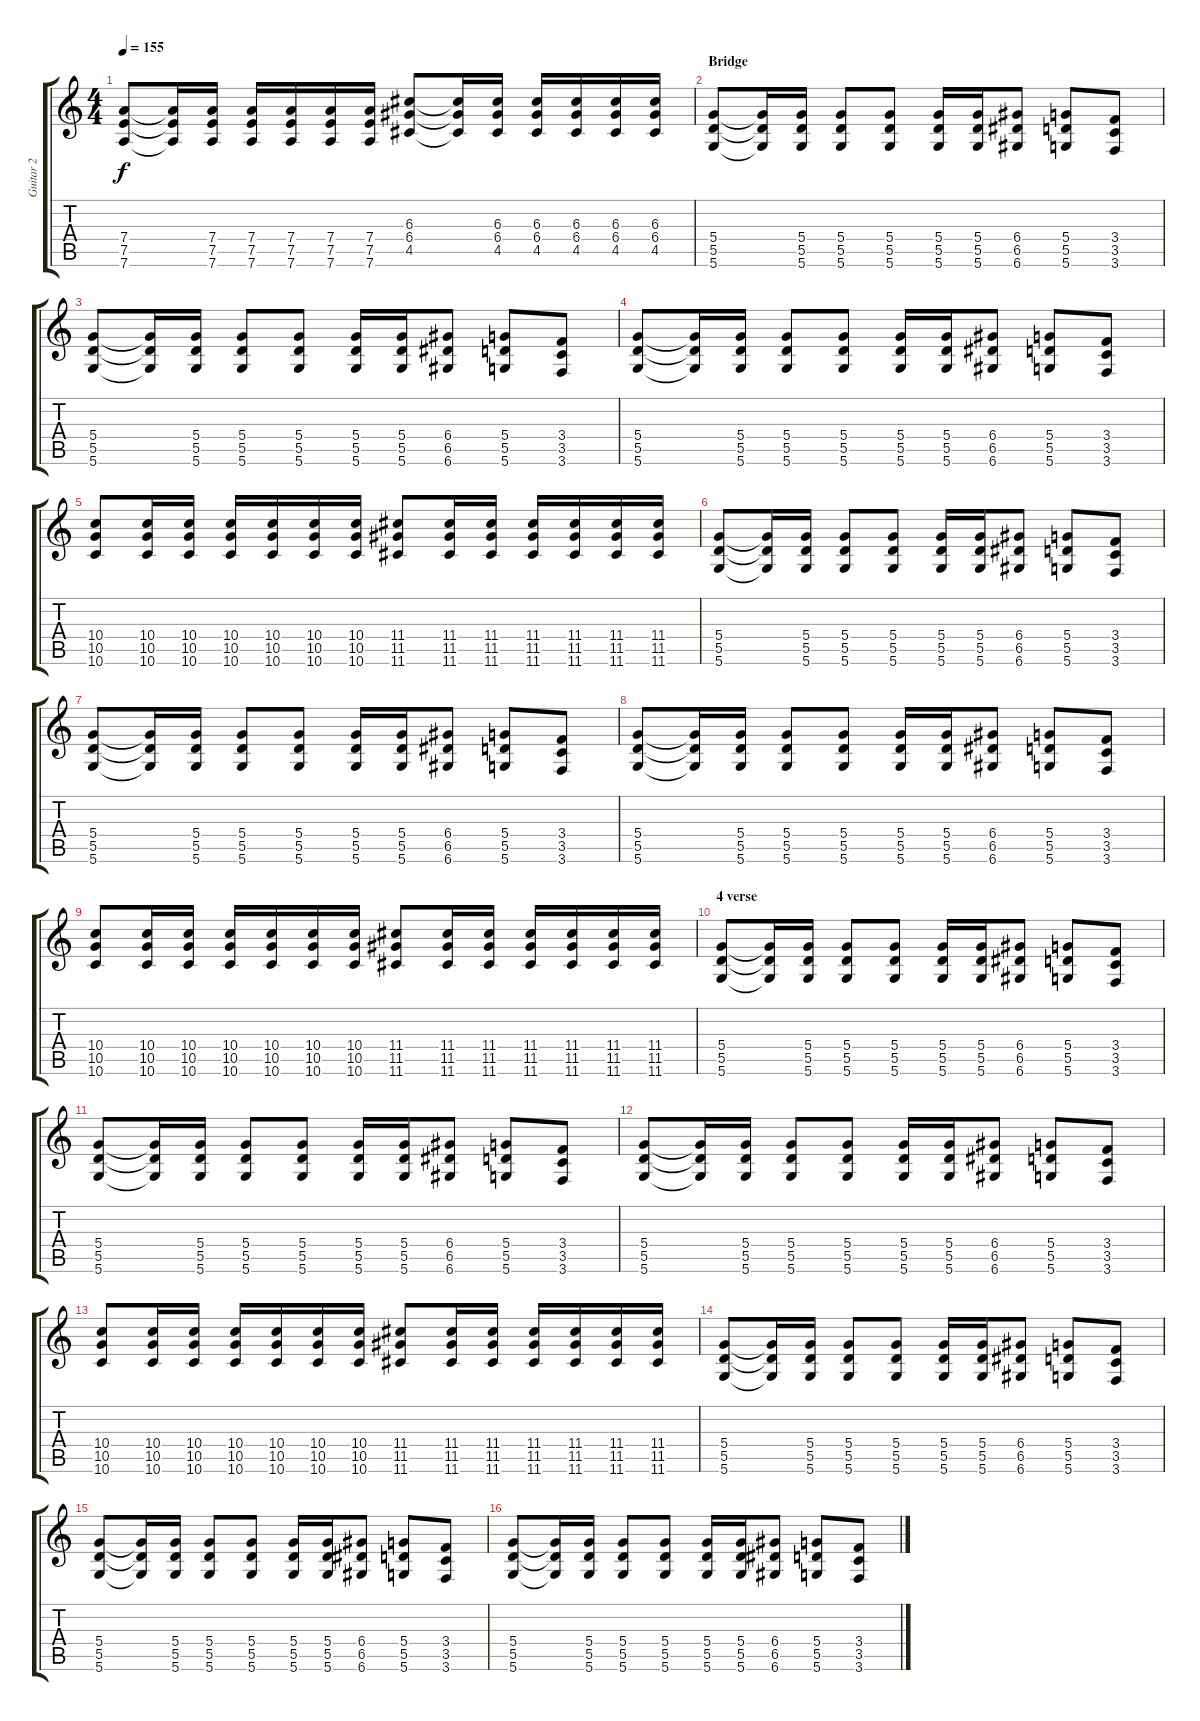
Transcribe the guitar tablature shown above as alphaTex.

\track ("Guitar 2" "Guitar 2") {instrument overdrivenguitar}
\staff {score tabs}
\tuning (E4 B3 G3 D3 A2 D2) {hide}
\ts (4 4)
\tempo 155
\clef g2
\ks c
(7.4 7.5 7.6).8{dy f} (7.4{t} 7.5{t} 7.6{t}).16 (7.4 7.5 7.6).16 (7.4 7.5 7.6).16 (7.4 7.5 7.6).16 (7.4 7.5 7.6).16 (7.4 7.5 7.6).16 (6.3 6.4 4.5).8 (6.3{t} 6.4{t} 4.5{t}).16 (6.3 6.4 4.5).16 (6.3 6.4 4.5).16 (6.3 6.4 4.5).16 (6.3 6.4 4.5).16 (6.3 6.4 4.5).16 |
\section ("" "Bridge")
(5.4 5.5 5.6).8 (5.4{t} 5.5{t} 5.6{t}).16 (5.4 5.5 5.6).16 (5.4 5.5 5.6).8 (5.4 5.5 5.6).8 (5.4 5.5 5.6).16 (5.4 5.5 5.6).16 (6.4 6.5 6.6).8 (5.4 5.5 5.6).8 (3.4 3.5 3.6).8 |
(5.4 5.5 5.6).8 (5.4{t} 5.5{t} 5.6{t}).16 (5.4 5.5 5.6).16 (5.4 5.5 5.6).8 (5.4 5.5 5.6).8 (5.4 5.5 5.6).16 (5.4 5.5 5.6).16 (6.4 6.5 6.6).8 (5.4 5.5 5.6).8 (3.4 3.5 3.6).8 |
(5.4 5.5 5.6).8 (5.4{t} 5.5{t} 5.6{t}).16 (5.4 5.5 5.6).16 (5.4 5.5 5.6).8 (5.4 5.5 5.6).8 (5.4 5.5 5.6).16 (5.4 5.5 5.6).16 (6.4 6.5 6.6).8 (5.4 5.5 5.6).8 (3.4 3.5 3.6).8 |
(10.4 10.5 10.6).8 (10.4 10.5 10.6).16 (10.4 10.5 10.6).16 (10.4 10.5 10.6).16 (10.4 10.5 10.6).16 (10.4 10.5 10.6).16 (10.4 10.5 10.6).16 (11.4 11.5 11.6).8 (11.4 11.5 11.6).16 (11.4 11.5 11.6).16 (11.4 11.5 11.6).16 (11.4 11.5 11.6).16 (11.4 11.5 11.6).16 (11.4 11.5 11.6).16 |
(5.4 5.5 5.6).8 (5.4{t} 5.5{t} 5.6{t}).16 (5.4 5.5 5.6).16 (5.4 5.5 5.6).8 (5.4 5.5 5.6).8 (5.4 5.5 5.6).16 (5.4 5.5 5.6).16 (6.4 6.5 6.6).8 (5.4 5.5 5.6).8 (3.4 3.5 3.6).8 |
(5.4 5.5 5.6).8 (5.4{t} 5.5{t} 5.6{t}).16 (5.4 5.5 5.6).16 (5.4 5.5 5.6).8 (5.4 5.5 5.6).8 (5.4 5.5 5.6).16 (5.4 5.5 5.6).16 (6.4 6.5 6.6).8 (5.4 5.5 5.6).8 (3.4 3.5 3.6).8 |
(5.4 5.5 5.6).8 (5.4{t} 5.5{t} 5.6{t}).16 (5.4 5.5 5.6).16 (5.4 5.5 5.6).8 (5.4 5.5 5.6).8 (5.4 5.5 5.6).16 (5.4 5.5 5.6).16 (6.4 6.5 6.6).8 (5.4 5.5 5.6).8 (3.4 3.5 3.6).8 |
(10.4 10.5 10.6).8 (10.4 10.5 10.6).16 (10.4 10.5 10.6).16 (10.4 10.5 10.6).16 (10.4 10.5 10.6).16 (10.4 10.5 10.6).16 (10.4 10.5 10.6).16 (11.4 11.5 11.6).8 (11.4 11.5 11.6).16 (11.4 11.5 11.6).16 (11.4 11.5 11.6).16 (11.4 11.5 11.6).16 (11.4 11.5 11.6).16 (11.4 11.5 11.6).16 |
\section ("" "4 verse")
(5.4 5.5 5.6).8 (5.4{t} 5.5{t} 5.6{t}).16 (5.4 5.5 5.6).16 (5.4 5.5 5.6).8 (5.4 5.5 5.6).8 (5.4 5.5 5.6).16 (5.4 5.5 5.6).16 (6.4 6.5 6.6).8 (5.4 5.5 5.6).8 (3.4 3.5 3.6).8 |
(5.4 5.5 5.6).8 (5.4{t} 5.5{t} 5.6{t}).16 (5.4 5.5 5.6).16 (5.4 5.5 5.6).8 (5.4 5.5 5.6).8 (5.4 5.5 5.6).16 (5.4 5.5 5.6).16 (6.4 6.5 6.6).8 (5.4 5.5 5.6).8 (3.4 3.5 3.6).8 |
(5.4 5.5 5.6).8 (5.4{t} 5.5{t} 5.6{t}).16 (5.4 5.5 5.6).16 (5.4 5.5 5.6).8 (5.4 5.5 5.6).8 (5.4 5.5 5.6).16 (5.4 5.5 5.6).16 (6.4 6.5 6.6).8 (5.4 5.5 5.6).8 (3.4 3.5 3.6).8 |
(10.4 10.5 10.6).8 (10.4 10.5 10.6).16 (10.4 10.5 10.6).16 (10.4 10.5 10.6).16 (10.4 10.5 10.6).16 (10.4 10.5 10.6).16 (10.4 10.5 10.6).16 (11.4 11.5 11.6).8 (11.4 11.5 11.6).16 (11.4 11.5 11.6).16 (11.4 11.5 11.6).16 (11.4 11.5 11.6).16 (11.4 11.5 11.6).16 (11.4 11.5 11.6).16 |
(5.4 5.5 5.6).8 (5.4{t} 5.5{t} 5.6{t}).16 (5.4 5.5 5.6).16 (5.4 5.5 5.6).8 (5.4 5.5 5.6).8 (5.4 5.5 5.6).16 (5.4 5.5 5.6).16 (6.4 6.5 6.6).8 (5.4 5.5 5.6).8 (3.4 3.5 3.6).8 |
(5.4 5.5 5.6).8 (5.4{t} 5.5{t} 5.6{t}).16 (5.4 5.5 5.6).16 (5.4 5.5 5.6).8 (5.4 5.5 5.6).8 (5.4 5.5 5.6).16 (5.4 5.5 5.6).16 (6.4 6.5 6.6).8 (5.4 5.5 5.6).8 (3.4 3.5 3.6).8 |
(5.4 5.5 5.6).8 (5.4{t} 5.5{t} 5.6{t}).16 (5.4 5.5 5.6).16 (5.4 5.5 5.6).8 (5.4 5.5 5.6).8 (5.4 5.5 5.6).16 (5.4 5.5 5.6).16 (6.4 6.5 6.6).8 (5.4 5.5 5.6).8 (3.4 3.5 3.6).8
